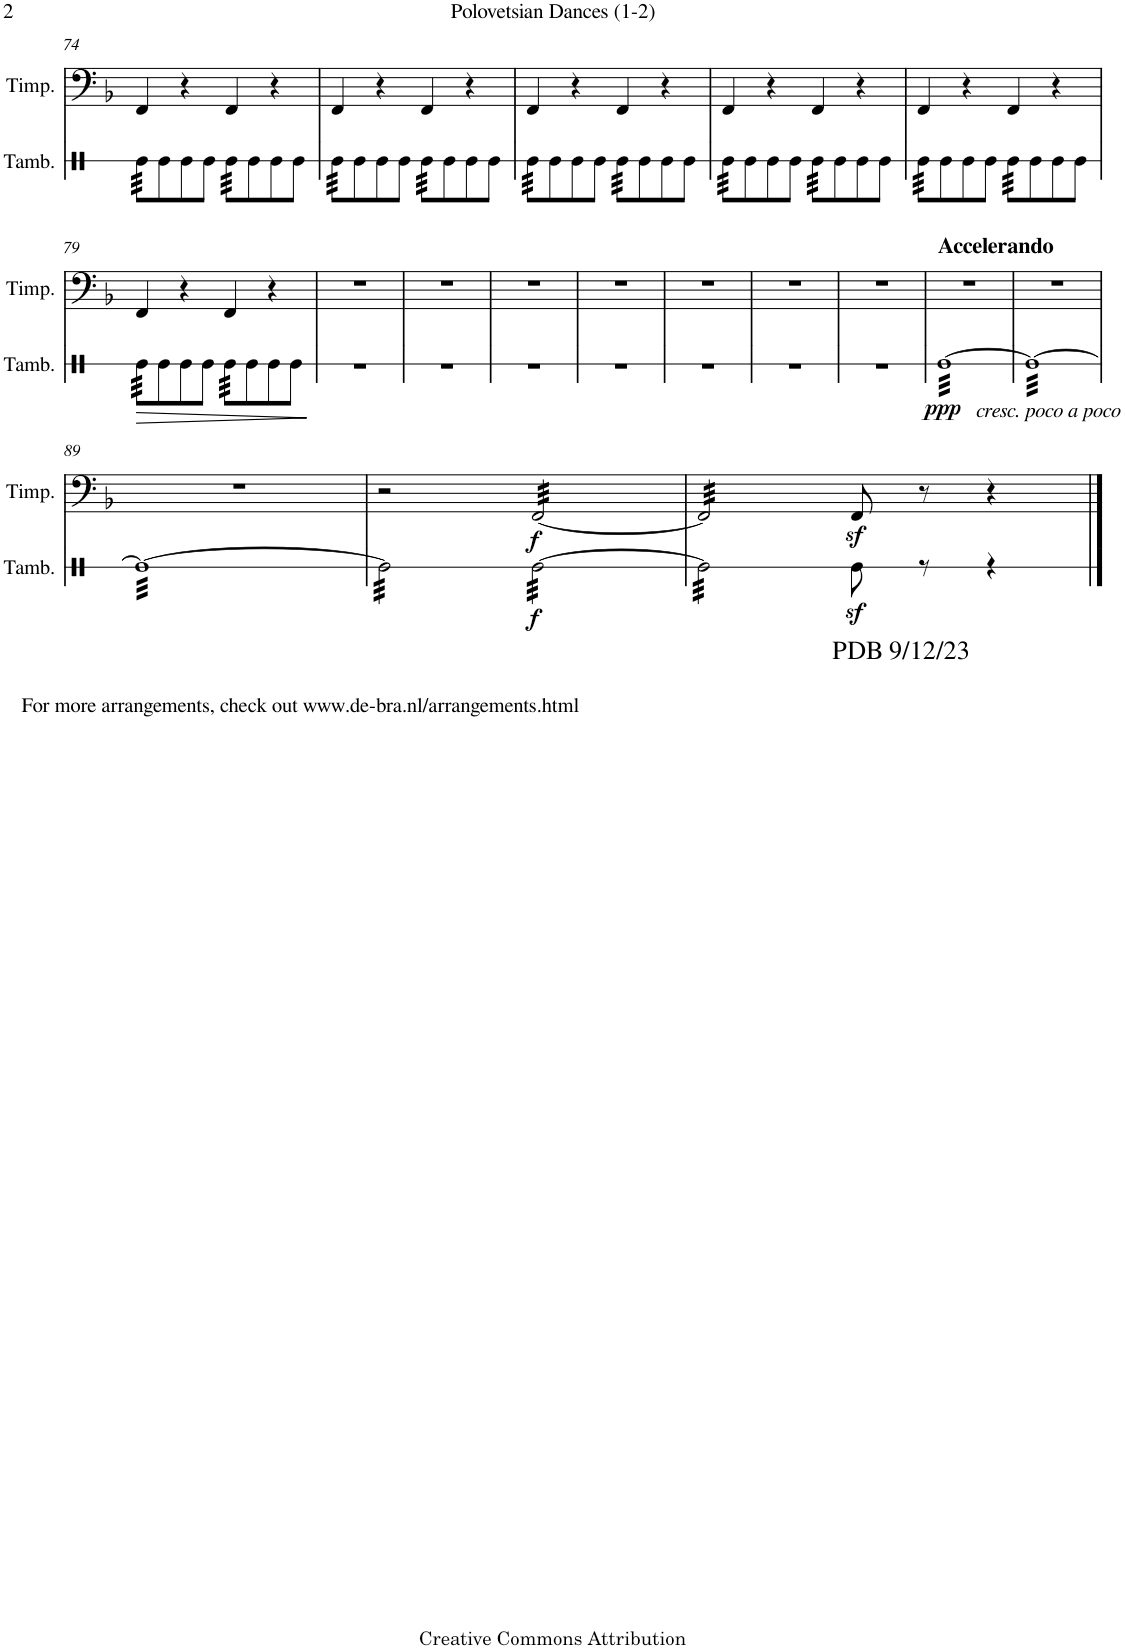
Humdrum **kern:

**kern	**dynam
*part1	*part1
*staff1	*staff1
*I"Timpani	*
*I'Timp.	*
!!LO:PB:g=z
*clefF4	*
*k[b-]	*
*M4/4	*
=74	=74
4FF/	.
4r	.
4FF/	.
4r	.
=75	=75
4FF/	.
4r	.
4FF/	.
4r	.
=76	=76
4FF/	.
4r	.
4FF/	.
4r	.
=77	=77
4FF/	.
4r	.
4FF/	.
4r	.
=78	=78
4FF/	.
4r	.
4FF/	.
4r	.
!!LO:LB:g=z
=79	=79
4FF/	.
4r	.
4FF/	.
4r	.
=80	=80
1r	.
=81	=81
1r	.
=82	=82
1r	.
=83	=83
1r	.
=84	=84
1r	.
=85	=85
1r	.
=86	=86
1r	.
=87	=87
!LO:TX:a:B:t=Accelerando	!
1r	.
=88	=88
1r	.
!!LO:LB:g=z
=89	=89
1r	.
=90	=90
2r	.
!	!LO:DY:b
*tremolo	*
[32FF/LLL	f
32FF/	.
32FF/	.
32FF/	.
32FF/	.
32FF/	.
32FF/	.
32FF/	.
32FF/	.
32FF/	.
32FF/	.
32FF/	.
32FF/	.
32FF/	.
32FF/	.
32FF/JJJ	.
=91	=91
!LO:TX:b:t=For more arrangements, check out www.de-bra.nl/arrangements.html	!
32FF/]LLL	.
32FF/	.
32FF/	.
32FF/	.
32FF/	.
32FF/	.
32FF/	.
32FF/	.
32FF/	.
32FF/	.
32FF/	.
32FF/	.
32FF/	.
32FF/	.
32FF/	.
32FF/JJJ	.
*Xtremolo	*
!LO:TX:b:t=PDB 9/12/23	!
8FFz</	.
8r	.
4r	.
==	==
*-	*-
